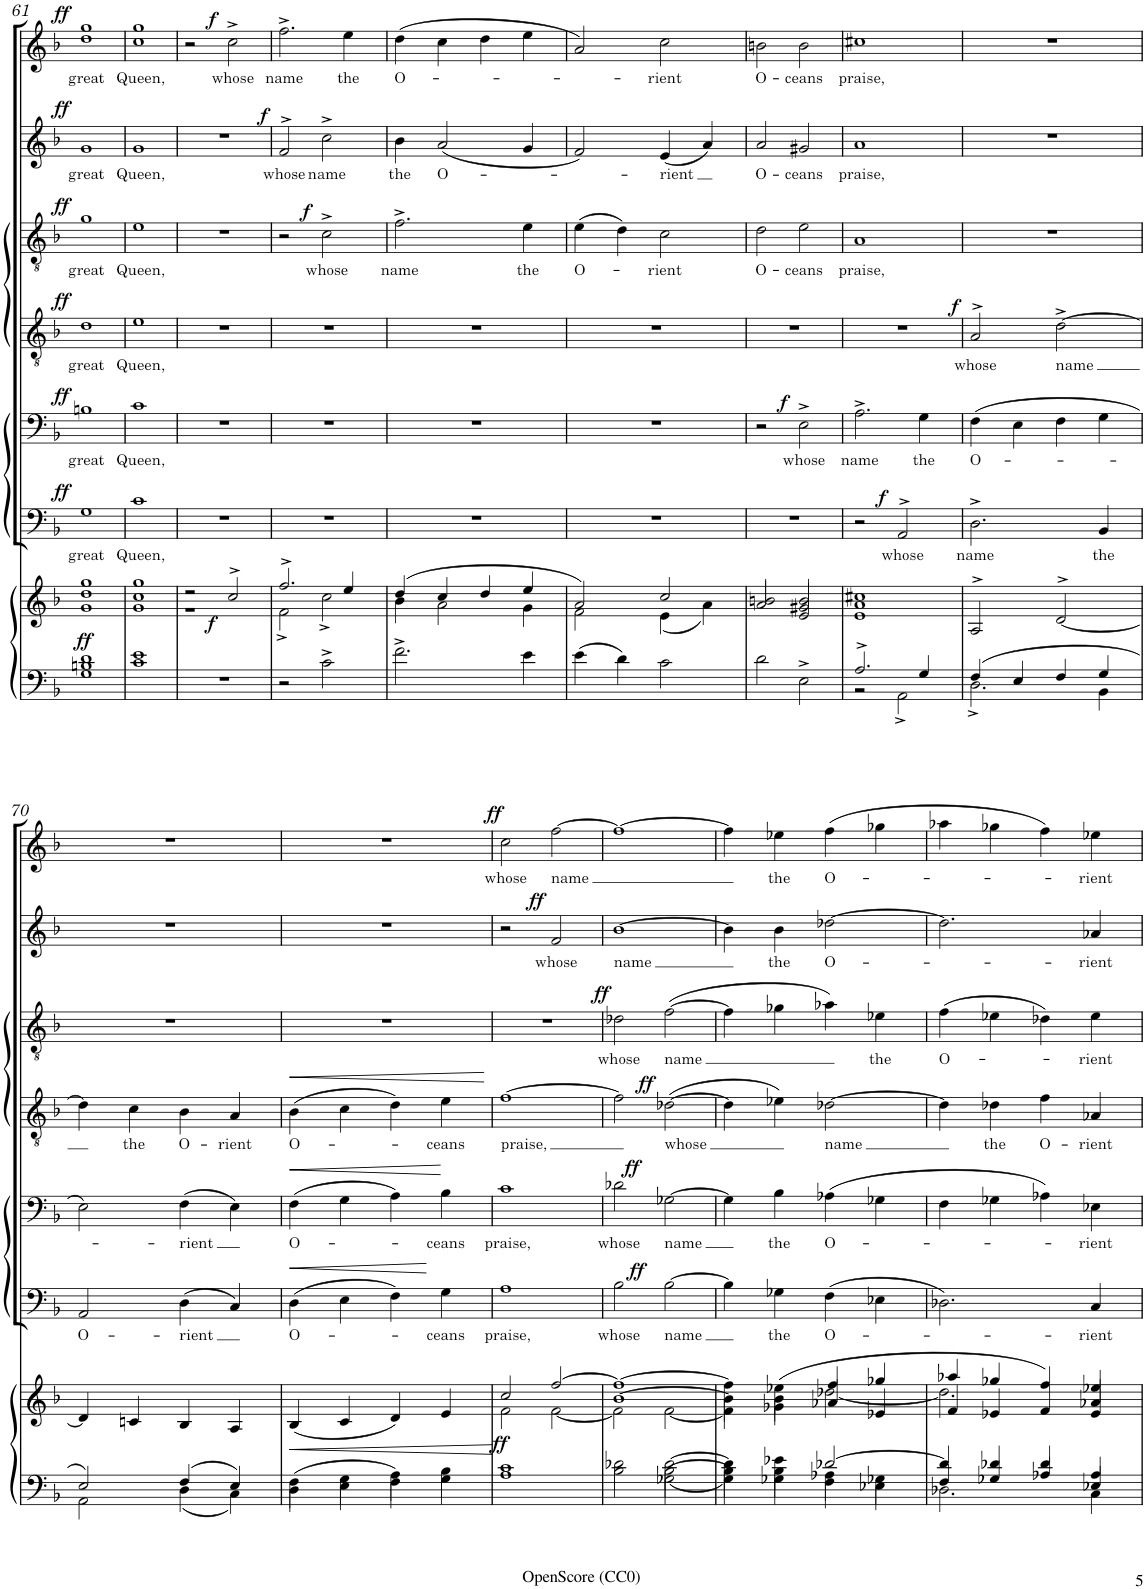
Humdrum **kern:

**kern	**kern	**dynam	**kern	**text	**dynam	**kern	**text	**dynam	**kern	**text	**dynam	**kern	**text	**dynam	**kern	**text	**dynam	**kern	**text	**dynam
*part7	*part7	*part7	*part6	*part6	*part6	*part5	*part5	*part5	*part4	*part4	*part4	*part3	*part3	*part3	*part2	*part2	*part2	*part1	*part1	*part1
*staff8	*staff7	*staff7/8	*staff6	*staff6	*staff6	*staff5	*staff5	*staff5	*staff4	*staff4	*staff4	*staff3	*staff3	*staff3	*staff2	*staff2	*staff2	*staff1	*staff1	*staff1
*I"Piano for practice only	*	*	*I"Bass II	*	*	*I"Bass I	*	*	*I"Tenor II	*	*	*I"Tenor I	*	*	*I"Alto	*	*	*I"Soprano	*	*
*I'Pno	*	*	*	*	*	*	*	*	*	*	*	*	*	*	*	*	*	*	*	*
!!LO:PB:g=z
*clefF4	*clefG2	*	*clefF4	*	*	*clefF4	*	*	*clefGv2	*	*	*clefGv2	*	*	*clefG2	*	*	*clefG2	*	*
*k[b-]	*k[b-]	*	*k[b-]	*	*	*k[b-]	*	*	*k[b-]	*	*	*k[b-]	*	*	*k[b-]	*	*	*k[b-]	*	*
*M4/4	*M4/4	*	*M4/4	*	*	*M4/4	*	*	*M4/4	*	*	*M4/4	*	*	*M4/4	*	*	*M4/4	*	*
=61	=61	=61	=61	=61	=61	=61	=61	=61	=61	=61	=61	=61	=61	=61	=61	=61	=61	=61	=61	=61
*^	*^	*	*	*	*	*	*	*	*	*	*	*	*	*	*	*	*	*	*	*
*	*^	*	*	*	*	*	*	*	*	*	*	*	*	*	*	*	*	*	*	*	*	*
!	!	!	!	!	!LO:DY:b	!	!LO:LY:b	!LO:DY:a	!	!LO:LY:b	!LO:DY:a	!	!LO:LY:b	!LO:DY:a	!	!LO:LY:b	!LO:DY:a	!	!LO:LY:b	!LO:DY:a	!	!LO:LY:b	!LO:DY:a
1d	1Bn	1G	1dd 1gg	1g	ff	1G	great	ff	1Bn	great	ff	1d	great	ff	1g	great	ff	1g	great	ff	1dd 1gg	great	ff
=62	=62	=62	=62	=62	=62	=62	=62	=62	=62	=62	=62	=62	=62	=62	=62	=62	=62	=62	=62	=62	=62	=62	=62
!	!	!	!	!	!	!	!LO:LY:b	!	!	!LO:LY:b	!	!	!LO:LY:b	!	!	!LO:LY:b	!	!	!LO:LY:b	!	!	!LO:LY:b	!
*	*v	*v	*	*	*	*	*	*	*	*	*	*	*	*	*	*	*	*	*	*	*	*	*
1e	1c	1cc 1gg	1g	.	1c	Queen,	.	1c	Queen,	.	1e	Queen,	.	1e	Queen,	.	1g	Queen,	.	1cc 1gg	Queen,	.
=63	=63	=63	=63	=63	=63	=63	=63	=63	=63	=63	=63	=63	=63	=63	=63	=63	=63	=63	=63	=63	=63	=63
!	!	!	!	!LO:DY:b	!	!	!	!	!	!	!	!	!	!	!	!	!	!	!	!	!	!
*v	*v	*	*	*	*	*	*	*	*	*	*	*	*	*	*	*	*	*	*	*	*	*
1r	2r	1r	f	1r	.	.	1r	.	.	1r	.	.	1r	.	.	1r	.	.	2r	.	.
!	!	!	!	!	!	!	!	!	!	!	!	!	!	!	!	!	!	!	!	!LO:LY:b	!LO:DY:a
.	2cc^>/	.	.	.	.	.	.	.	.	.	.	.	.	.	.	.	.	.	2cc^\	whose	f
=64	=64	=64	=64	=64	=64	=64	=64	=64	=64	=64	=64	=64	=64	=64	=64	=64	=64	=64	=64	=64	=64
!	!	!	!	!	!	!	!	!	!	!	!	!	!	!	!	!	!LO:LY:b	!LO:DY:a	!	!LO:LY:b	!
2r	2.ff^/	2f^\	.	1r	.	.	1r	.	.	1r	.	.	2r	.	.	2f^>/	whose	f	2.ff^\	name	.
!	!	!	!	!	!	!	!	!	!	!	!	!	!	!LO:LY:b	!LO:DY:a	!	!LO:LY:b	!	!	!	!
2c^\	.	2cc^\	.	.	.	.	.	.	.	.	.	.	2c^\	whose	f	2cc^\	name	.	.	.	.
!	!	!	!	!	!	!	!	!	!	!	!	!	!	!	!	!	!	!	!	!LO:LY:b	!
.	4ee/	.	.	.	.	.	.	.	.	.	.	.	.	.	.	.	.	.	4ee\	the	.
=65	=65	=65	=65	=65	=65	=65	=65	=65	=65	=65	=65	=65	=65	=65	=65	=65	=65	=65	=65	=65	=65
!	!	!	!	!	!	!	!	!	!	!	!	!	!	!LO:LY:b	!	!	!LO:LY:b	!	!	!LO:LY:b	!
2.f^\	(4dd/	4b-\	.	1r	.	.	1r	.	.	1r	.	.	2.f^\	name	.	4b-\	the	.	(4dd\	O-	.
!	!	!	!	!	!	!	!	!	!	!	!	!	!	!	!	!	!LO:LY:b	!	!	!	!
.	4cc/	2a\	.	.	.	.	.	.	.	.	.	.	.	.	.	(2a/	O-	.	4cc\	.	.
.	4dd/	.	.	.	.	.	.	.	.	.	.	.	.	.	.	.	.	.	4dd\	.	.
!	!	!	!	!	!	!	!	!	!	!	!	!	!	!LO:LY:b	!	!	!	!	!	!	!
4e\	4ee/	4g\	.	.	.	.	.	.	.	.	.	.	4e\	the	.	4g/	.	.	4ee\	.	.
=66	=66	=66	=66	=66	=66	=66	=66	=66	=66	=66	=66	=66	=66	=66	=66	=66	=66	=66	=66	=66	=66
!	!	!	!	!	!	!	!	!	!	!	!	!	!	!LO:LY:b	!	!	!	!	!	!	!
4e\	2a/)	2f\	.	1r	.	.	1r	.	.	1r	.	.	(4e\	O-	.	2f/)	.	.	2a/)	.	.
4d\	.	.	.	.	.	.	.	.	.	.	.	.	4d\)	.	.	.	.	.	.	.	.
!	!	!	!	!	!	!	!	!	!	!	!	!	!	!LO:LY:b	!	!	!LO:LY:b	!	!	!LO:LY:b	!
2c\	2cc/	(4e\	.	.	.	.	.	.	.	.	.	.	2c\	-rient	.	(4e/	-rient	.	2cc\	-rient	.
.	.	4a\)	.	.	.	.	.	.	.	.	.	.	.	.	.	4a/)	.	.	.	.	.
=67	=67	=67	=67	=67	=67	=67	=67	=67	=67	=67	=67	=67	=67	=67	=67	=67	=67	=67	=67	=67	=67
*	*	*^	*	*	*	*	*	*	*	*	*	*	*	*	*	*	*	*	*	*	*
!	!	!	!	!	!	!	!	!	!	!	!	!	!	!	!LO:LY:b	!	!	!LO:LY:b	!	!	!LO:LY:b	!
2d\	2bn/	2a/	2ryy	.	1r	.	.	2r	.	.	1r	.	.	2d\	O-	.	2a/	O-	.	2bn\	O-	.
!	!	!	!	!	!	!	!	!	!LO:LY:b	!LO:DY:a	!	!	!	!	!LO:LY:b	!	!	!LO:LY:b	!	!	!LO:LY:b	!
2E^\	2b/	2g#X/	2e/	.	.	.	.	2E^\	whose	f	.	.	.	2e\	-ceans	.	2g#X/	-ceans	.	2b\	-ceans	.
=68	=68	=68	=68	=68	=68	=68	=68	=68	=68	=68	=68	=68	=68	=68	=68	=68	=68	=68	=68	=68	=68	=68
*^	*	*	*	*	*	*	*	*	*	*	*	*	*	*	*	*	*	*	*	*	*	*
!	!	!	!	!	!	!	!	!	!	!LO:LY:b	!	!	!	!	!	!LO:LY:b	!	!	!LO:LY:b	!	!	!LO:LY:b	!
2.A^/	2r	1cc#X	1a	1e	.	2r	.	.	2.A^\	name	.	1r	.	.	1A	praise,	.	1a	praise,	.	1cc#X	praise,	.
!	!	!	!	!	!	!	!LO:LY:b	!LO:DY:a	!	!	!	!	!	!	!	!	!	!	!	!	!	!	!
.	2AA^\	.	.	.	.	2AA^>/	whose	f	.	.	.	.	.	.	.	.	.	.	.	.	.	.	.
!	!	!	!	!	!	!	!	!	!	!LO:LY:b	!	!	!	!	!	!	!	!	!	!	!	!	!
4G/	.	.	.	.	.	.	.	.	4G\	the	.	.	.	.	.	.	.	.	.	.	.	.	.
*	*	*v	*v	*v	*	*	*	*	*	*	*	*	*	*	*	*	*	*	*	*	*	*	*
=69	=69	=69	=69	=69	=69	=69	=69	=69	=69	=69	=69	=69	=69	=69	=69	=69	=69	=69	=69	=69	=69
!	!	!	!	!	!LO:LY:b	!	!	!LO:LY:b	!	!	!LO:LY:b	!LO:DY:a	!	!	!	!	!	!	!	!	!
4F/	2.D^<\	2A^>/	.	2.D^\	name	.	(4F\	O-	.	2A^>/	whose	f	1r	.	.	1r	.	.	1r	.	.
4E/	.	.	.	.	.	.	4E\	.	.	.	.	.	.	.	.	.	.	.	.	.	.
!	!	!	!	!	!	!	!	!	!	!	!LO:LY:b	!	!	!	!	!	!	!	!	!	!
4F/	.	[2d^>/	.	.	.	.	4F\	.	.	[2d^\	name	.	.	.	.	.	.	.	.	.	.
!	!	!	!	!	!LO:LY:b	!	!	!	!	!	!	!	!	!	!	!	!	!	!	!	!
4G/	4BB-\	.	.	4BB-/	the	.	4G\	.	.	.	.	.	.	.	.	.	.	.	.	.	.
!!LO:LB:g=z
=70	=70	=70	=70	=70	=70	=70	=70	=70	=70	=70	=70	=70	=70	=70	=70	=70	=70	=70	=70	=70	=70
!	!	!	!	!	!LO:LY:b	!	!	!	!	!	!	!	!	!	!	!	!	!	!	!	!
2E/	2AA\	4d/]	.	2AA/	O-	.	2E\)	.	.	4d\]	.	.	1r	.	.	1r	.	.	1r	.	.
!	!	!	!	!	!	!	!	!	!	!	!LO:LY:b	!	!	!	!	!	!	!	!	!	!
.	.	4cn/	.	.	.	.	.	.	.	4c\	the	.	.	.	.	.	.	.	.	.	.
!	!	!	!	!	!LO:LY:b	!	!	!LO:LY:b	!	!	!LO:LY:b	!	!	!	!	!	!	!	!	!	!
4F/	4D\	4B-/	.	(4D\	-rient	.	(4F\	-rient	.	4B-\	O-	.	.	.	.	.	.	.	.	.	.
!	!	!	!	!	!	!	!	!	!	!	!LO:LY:b	!	!	!	!	!	!	!	!	!	!
4E/	4C\	4A/	.	4C/)	.	.	4E\)	.	.	4A/	-rient	.	.	.	.	.	.	.	.	.	.
=71	=71	=71	=71	=71	=71	=71	=71	=71	=71	=71	=71	=71	=71	=71	=71	=71	=71	=71	=71	=71	=71
!	!	!	!LO:HP:b	!	!LO:LY:b	!LO:HP:b	!	!LO:LY:b	!LO:HP:b	!	!LO:LY:b	!LO:HP:b	!	!	!	!	!	!	!	!	!
4F\	4D\	(4B-/	<	(4D\	O-	<	(4F\	O-	<	(4B-\	O-	<	1r	.	.	1r	.	.	1r	.	.
4G\	4E\	4c/	.	4E\	.	.	4G\	.	.	4c\	.	.	.	.	.	.	.	.	.	.	.
4A\	4F\	4d/)	.	4F\)	.	.	4A\)	.	.	4d\)	.	.	.	.	.	.	.	.	.	.	.
!	!	!	!	!	!LO:LY:b	!	!	!LO:LY:b	!	!	!LO:LY:b	!	!	!	!	!	!	!	!	!	!
4B-\	4G\	4e/	.	4G\	-ceans	.	4B-\	-ceans	.	4e\	-ceans	.	.	.	.	.	.	.	.	.	.
*v	*v	*	*	*	*	*	*	*	*	*	*	*	*	*	*	*	*	*	*	*	*
.	.	[	.	.	.	.	.	.	.	.	[	.	.	.	.	.	.	.	.	.
=72	=72	=72	=72	=72	=72	=72	=72	=72	=72	=72	=72	=72	=72	=72	=72	=72	=72	=72	=72	=72
*^	*^	*	*	*	*	*	*	*	*	*	*	*	*	*	*	*	*	*	*	*
!	!	!	!	!LO:DY:b	!	!LO:LY:b	!LO:DY:a	!	!LO:LY:b	!LO:DY:a	!	!LO:LY:b	!	!	!	!	!	!	!	!	!LO:LY:b	!LO:DY:a
1c	1A	2cc/	2f\	ff	1A	praise,	ff	1c	praise,	ff	[1f	praise,	.	1r	.	.	2r	.	.	2cc\	whose	ff
!	!	!	!	!	!	!	!	!	!	!	!	!	!	!	!	!	!	!LO:LY:b	!LO:DY:a	!	!LO:LY:b	!
.	.	[2ff/	[2f\	.	.	.	.	.	.	.	.	.	.	.	.	.	2f/	whose	ff	[2ff\	name	.
*v	*v	*	*	*	*	*	*	*	*	*	*	*	*	*	*	*	*	*	*	*	*	*
*	*v	*v	*	*	*	*	*	*	*	*	*	*	*	*	*	*	*	*	*	*	*
.	.	.	.	.	[	.	.	[	.	.	.	.	.	.	.	.	.	.	.	.
=73	=73	=73	=73	=73	=73	=73	=73	=73	=73	=73	=73	=73	=73	=73	=73	=73	=73	=73	=73	=73
*^	*^	*	*	*	*	*	*	*	*	*	*	*	*	*	*	*	*	*	*	*
*	*^	*	*^	*	*	*	*	*	*	*	*	*	*	*	*	*	*	*	*	*	*	*
!	!	!	!	!	!	!	!	!LO:LY:b	!	!	!LO:LY:b	!	!	!	!	!	!LO:LY:b	!LO:DY:a	!	!LO:LY:b	!	!	!	!
2d-X\	2B-\	2ryy	1ff_	[>1b-	2f\]	.	2B-\	whose	.	2d-X\	whose	.	2f\]	.	.	2d-X\	whose	ff	[1b-	name	.	1ff_	.	.
!	!	!	!	!	!	!	!	!LO:LY:b	!	!	!LO:LY:b	!	!	!LO:LY:b	!LO:DY:a	!	!LO:LY:b	!	!	!	!	!	!	!
[>2d-\	[2G-X\	[>2B-\	.	.	[2f\	.	[2B-\	name	.	[2G-X\	name	.	([2d-X\	whose	ff	([2f\	name	.	.	.	.	.	.	.
=74	=74	=74	=74	=74	=74	=74	=74	=74	=74	=74	=74	=74	=74	=74	=74	=74	=74	=74	=74	=74	=74	=74	=74	=74
4d-\]	4G-\]	4B-\]	4ff\]	4b-\]	4f\]	.	4B-\]	.	.	4G-\]	.	.	4d-\]	.	.	4f\]	.	.	4b-\]	.	.	4ff\]	.	.
!	!	!	!	!	!	!	!	!LO:LY:b	!	!	!LO:LY:b	!	!	!	!	!	!	!	!	!LO:LY:b	!	!	!LO:LY:b	!
4e-X\	4B-\	4G-X\	(4ee-X\	4b-\	4g-X\	.	4G-X\	the	.	4B-\	the	.	4e-X\)	.	.	4g-X\	.	.	4b-\	the	.	4ee-X\	the	.
!	!	!	!	!	!	!	!	!LO:LY:b	!	!	!LO:LY:b	!	!	!LO:LY:b	!	!	!	!	!	!LO:LY:b	!	!	!LO:LY:b	!
[2d-X/	4A-X\	4F\	4ff/	[2dd-X\	4a-X/	.	(4F\	O-	.	(4A-X\	O-	.	[2d-X\	name	.	4a-X\)	.	.	[2dd-X\	O-	.	(4ff\	O-	.
!	!	!	!	!	!	!	!	!	!	!	!	!	!	!	!	!	!LO:LY:b	!	!	!	!	!	!	!
.	4G-X\	4E-X\	4gg-X/	.	4e-X/	.	4E-X\	.	.	4G-X\	.	.	.	.	.	4e-X\	the	.	.	.	.	4gg-X\	.	.
=75	=75	=75	=75	=75	=75	=75	=75	=75	=75	=75	=75	=75	=75	=75	=75	=75	=75	=75	=75	=75	=75	=75	=75	=75
!	!	!	!	!	!	!	!	!	!	!	!	!	!	!	!	!	!LO:LY:b	!	!	!	!	!	!	!
4d-/]	4F/	2.D-X\	4aa-X/	2.dd-\]	4f/	.	2.D-X\)	.	.	4F\	.	.	4d-\]	.	.	(4f\	O-	.	2.dd-\]	.	.	4aa-X\	.	.
!	!	!	!	!	!	!	!	!	!	!	!	!	!	!LO:LY:b	!	!	!	!	!	!	!	!	!	!
4d-X/	4G-X/	.	4gg-X/	.	4e-X/	.	.	.	.	4G-X\	.	.	4d-X\	the	.	4e-X\	.	.	.	.	.	4gg-X\	.	.
!	!	!	!	!	!	!	!	!	!	!	!	!	!	!LO:LY:b	!	!	!	!	!	!	!	!	!	!
4d-/	4A-X/	.	4ff/)	.	4f/	.	.	.	.	4A-X\)	.	.	4f\	O-	.	4d-X\)	.	.	.	.	.	4ff\)	.	.
!	!	!	!	!	!	!	!	!LO:LY:b	!	!	!LO:LY:b	!	!	!LO:LY:b	!	!	!LO:LY:b	!	!	!LO:LY:b	!	!	!LO:LY:b	!
4A-/	4E-X/	4C\	4ee-X/	4a-X/	4e-/	.	4C/	-rient	.	4E-X\	-rient	.	4A-X/	-rient	.	4e-\	-rient	.	4a-X/	-rient	.	4ee-X\	-rient	.
*v	*v	*v	*	*	*	*	*	*	*	*	*	*	*	*	*	*	*	*	*	*	*	*	*	*
*	*v	*v	*v	*	*	*	*	*	*	*	*	*	*	*	*	*	*	*	*	*	*	*
=	=	=	=	=	=	=	=	=	=	=	=	=	=	=	=	=	=	=	=	=
*-	*-	*-	*-	*-	*-	*-	*-	*-	*-	*-	*-	*-	*-	*-	*-	*-	*-	*-	*-	*-
